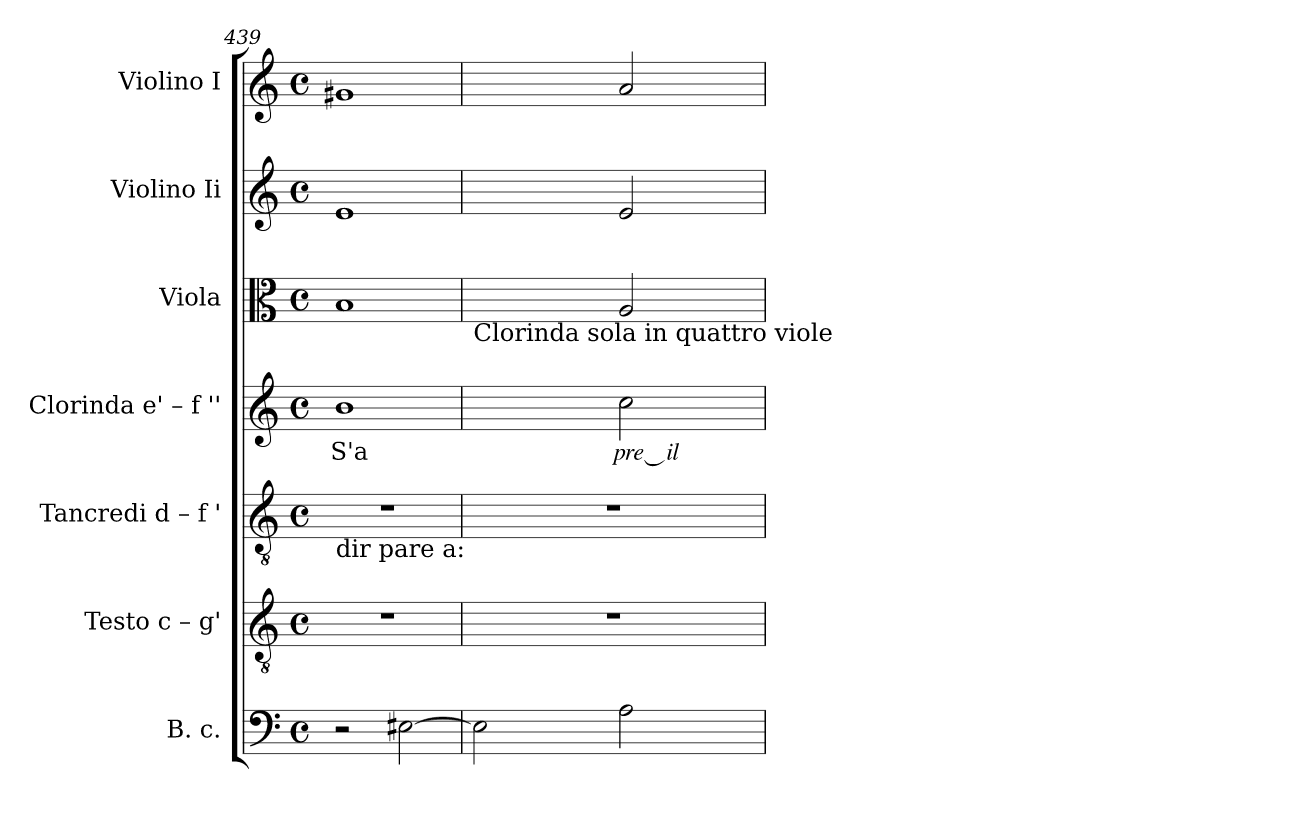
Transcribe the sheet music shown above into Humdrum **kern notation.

**kern	**kern	**kern	**kern	**text	**kern	**kern	**kern	**text
*part7	*part6	*part5	*part4	*part4	*part3	*part2	*part1	*part1
*staff7	*staff6	*staff5	*staff4	*staff4	*staff3	*staff2	*staff1	*staff1
*I"B. c.	*I"Testo  c – g'	*I"Tancredi  d – f '	*I"Clorinda  e' – f ''	*	*I"Viola	*I"Violino Ii	*I"Violino I	*
*clefF4	*clefGv2	*clefGv2	*clefG2	*	*clefC3	*clefG2	*clefG2	*
*k[]	*k[]	*k[]	*k[]	*	*k[]	*k[]	*k[]	*
*C:	*C:	*C:	*C:	*	*C:	*C:	*C:	*
*M4/4	*M4/4	*M4/4	*M4/4	*	*M4/4	*M4/4	*M4/4	*
*met(c)	*met(c)	*met(c)	*met(c)	*	*met(c)	*met(c)	*met(c)	*
=439	=439	=439	=439	=439	=439	=439	=439	=439
!	!	!LO:TX:b:t=dir pare a&colon;	!	!	!	!	!	!
!	!	!	!	!LO:LY:b:cj	!	!	!	!LO:LY:b:cj
2r	1r	1r	1b	S'a	1B	1e	1g#X	.
[>2E#\	.	.	.	.	.	.	.	.
=440	=440	=440	=440	=440	=440	=440	=440	=440
!	!	!	!	!	!LO:TX:b:t=Clorinda sola in quattro viole	!	!	!
2E#\]	1r	1r	2ryy	.	2ryy	2ryy	2ryy	.
!	!	!	!	!LO:LY:b:cj	!	!	!	!LO:LY:b:cj
2A\	.	.	2cc\	pre‿il	2A/	2e/	2a/	.
=	=	=	=	=	=	=	=	=
*-	*-	*-	*-	*-	*-	*-	*-	*-
